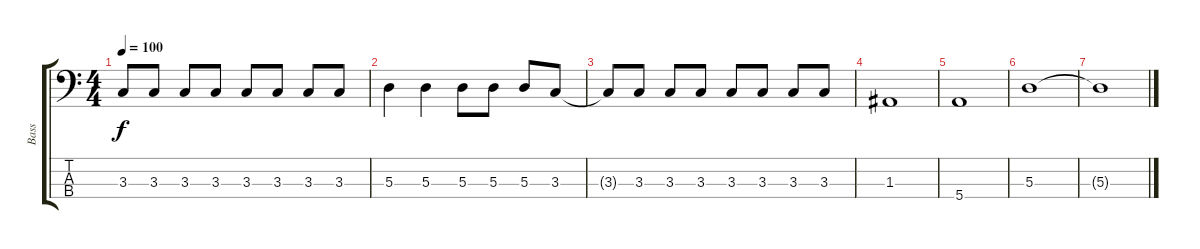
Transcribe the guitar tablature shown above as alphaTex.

\track ("Bass" "Bass") {instrument electricbassfinger}
\staff {score tabs}
\tuning (G2 D2 A1 E1) {hide}
\ts (4 4)
\tempo 100
\clef f4
\ks c
3.3{t}.8{dy f} 3.3.8 3.3.8 3.3.8 3.3.8 3.3.8 3.3.8 3.3.8 |
5.3.4 5.3.4 5.3.8 5.3.8 5.3.8 3.3.8 |
3.3{t}.8 3.3.8 3.3.8 3.3.8 3.3.8 3.3.8 3.3.8 3.3.8 |
1.3.1 |
5.4.1 |
5.3.1 |
5.3{t}.1
